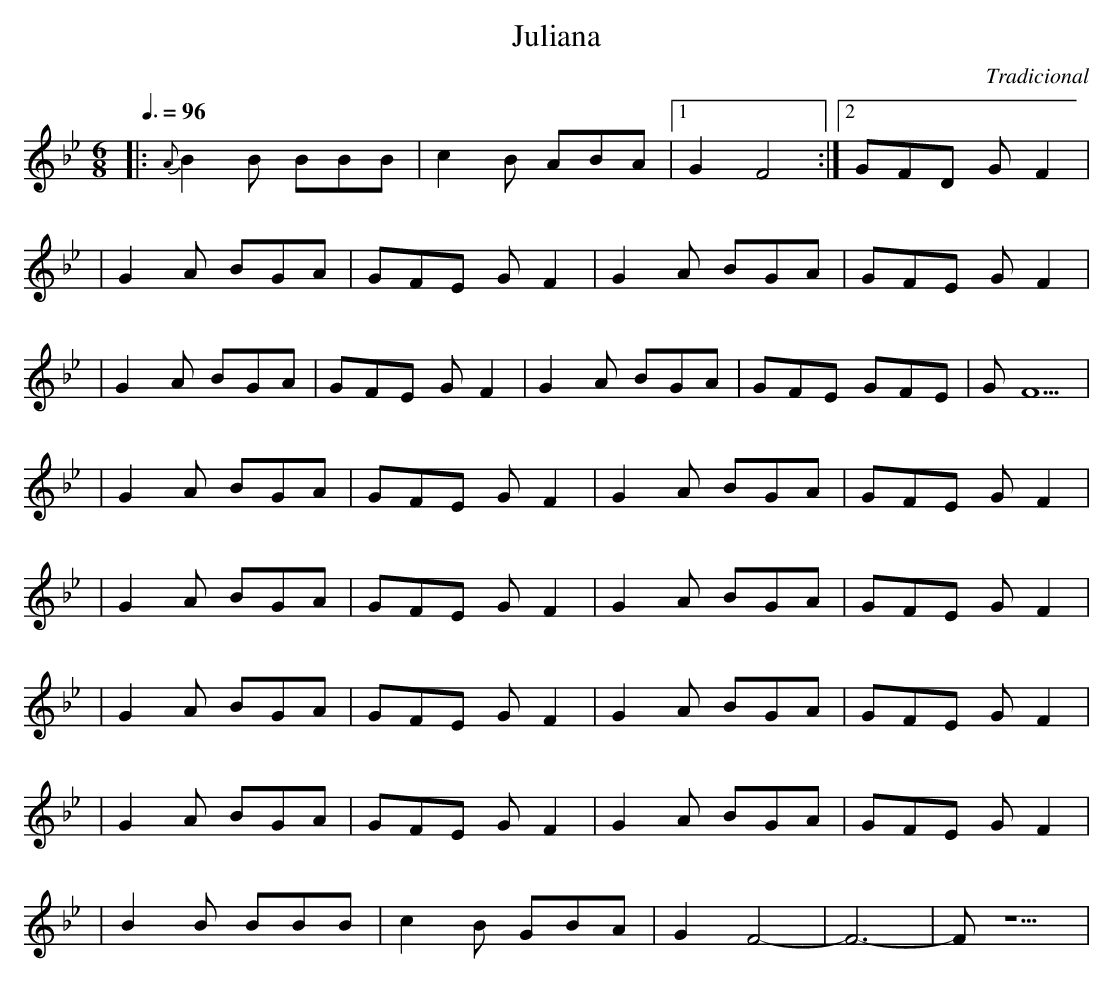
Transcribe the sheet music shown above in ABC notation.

X:1
T:Juliana
C:Tradicional
M:6/8
L:1/8
Q:3/8=96
K:Bb
|: {A}B2 B BBB|c2 B ABA|[1 G2 F4 :|[2 GFD G F2|
|G2 A BGA|GFE G F2|G2 A BGA|GFE G F2|
|G2 A BGA|GFE G F2|G2 A BGA|GFE GFE|G F5|
|G2 A BGA|GFE G F2|G2 A BGA|GFE G F2|
|G2 A BGA|GFE G F2|G2 A BGA|GFE G F2|
|G2 A BGA|GFE G F2|G2 A BGA|GFE G F2|
|G2 A BGA|GFE G F2|G2 A BGA|GFE G F2|
|B2 B BBB|c2 B GBA|G2 F4-|F6-|F z5|
